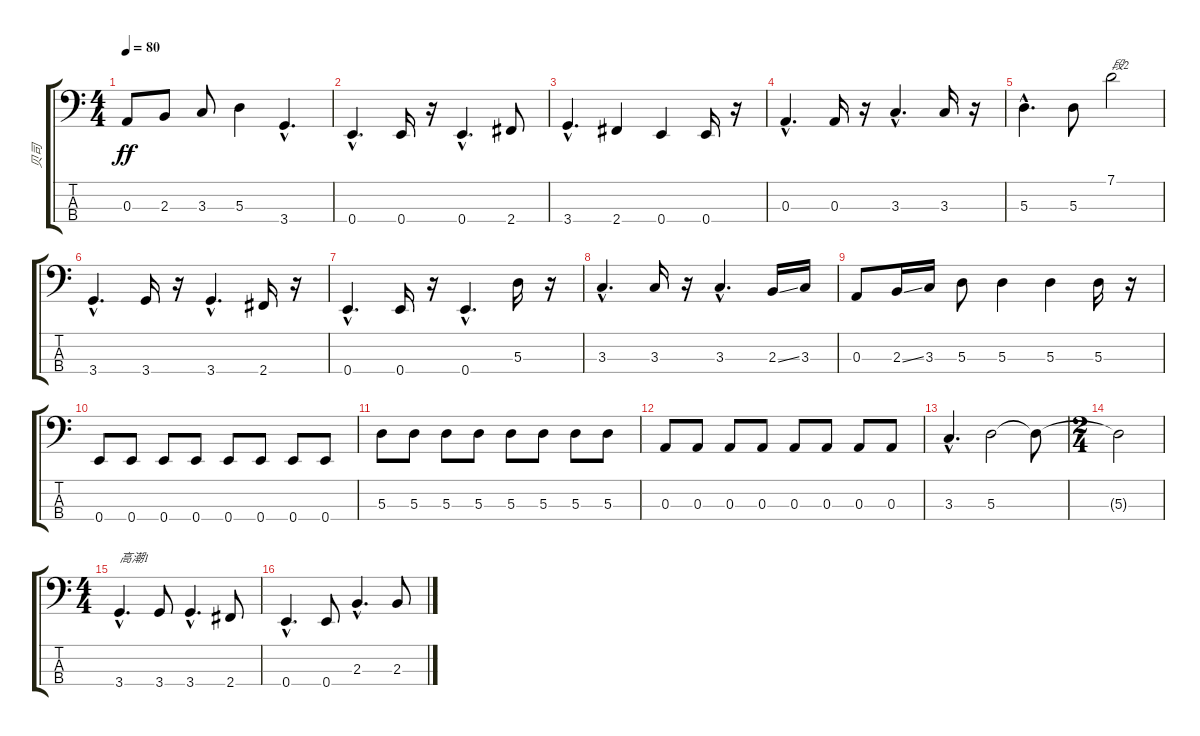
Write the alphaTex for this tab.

\track ("贝司" "贝司") {instrument electricbassfinger}
\staff {score tabs}
\tuning (G2 D2 A1 E1) {hide}
\ts (4 4)
\tempo 80
\clef f4
\ks c
0.3.8{dy ff} 2.3.8 3.3.8 5.3.4 3.4{hac}.4{d} |
0.4{hac}.4{d} 0.4.16 r.16 0.4{hac}.4{d} 2.4.8 |
3.4{hac}.4{d} 2.4.4 0.4.4 0.4.16 r.16 |
0.3{hac}.4{d} 0.3.16 r.16 3.3{hac}.4{d} 3.3.16 r.16 |
5.3{hac}.4{d} 5.3.8 7.1.2{txt "段2"} |
3.4{hac}.4{d} 3.4.16 r.16 3.4{hac}.4{d} 2.4.16 r.16 |
0.4{hac}.4{d} 0.4.16 r.16 0.4{hac}.4{d} 5.3.16 r.16 |
3.3{hac}.4{d} 3.3.16 r.16 3.3{hac}.4{d} 2.3{ss}.16 3.3.16 |
0.3.8 2.3{ss}.16 3.3.16 5.3.8 5.3.4 5.3.4 5.3.16 r.16 |
0.4.8 0.4.8 0.4.8 0.4.8 0.4.8 0.4.8 0.4.8 0.4.8 |
5.3.8 5.3.8 5.3.8 5.3.8 5.3.8 5.3.8 5.3.8 5.3.8 |
0.3.8 0.3.8 0.3.8 0.3.8 0.3.8 0.3.8 0.3.8 0.3.8 |
3.3{hac}.4{d} 5.3.2 5.3{t}.8 |
\ts (2 4)
5.3{t}.2 |
\ts (4 4)
3.4{hac}.4{d txt "高潮1"} 3.4.8 3.4{hac}.4{d} 2.4.8 |
0.4{hac}.4{d} 0.4.8 2.3{hac}.4{d} 2.3.8
